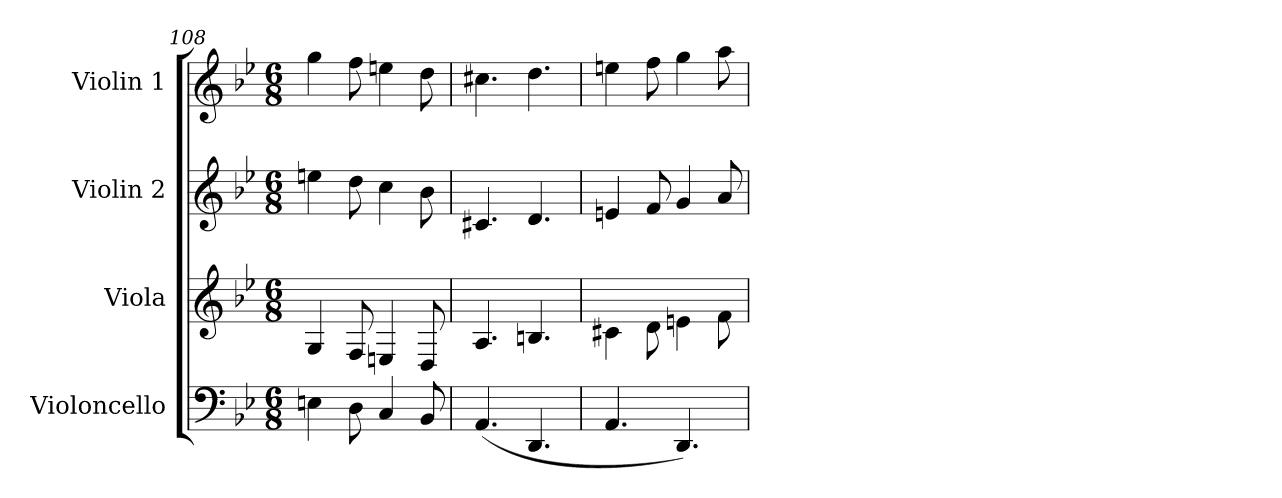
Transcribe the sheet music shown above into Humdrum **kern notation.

**kern	**kern	**kern	**kern
*part4	*part3	*part2	*part1
*staff4	*staff3	*staff2	*staff1
*I"Violoncello	*I"Viola	*I"Violin 2	*I"Violin 1
*I'Vc	*I'Vla	*I'Vln	*I'Vln
!!LO:LB:g=z
*clefF4	*clefG2	*clefG2	*clefG2
*k[b-e-]	*k[b-e-]	*k[b-e-]	*k[b-e-]
*M6/8	*M6/8	*M6/8	*M6/8
=108	=108	=108	=108
4En\	4G/	4een\	4gg\
8D\	8F/	8dd\	8ff\
4C/	4En/	4cc\	4een\
8BB-/	8D/	8b-\	8dd\
=109	=109	=109	=109
(4.AA/	4.A/	4.c#X/	4.cc#X\
4.DD/	4.Bn/	4.d/	4.dd\
=110	=110	=110	=110
4.AA/	4c#X\	4en/	4een\
.	8d\	8f/	8ff\
4.DD/)	4en\	4g/	4gg\
.	8f\	8a/	8aa\
=	=	=	=
*-	*-	*-	*-
